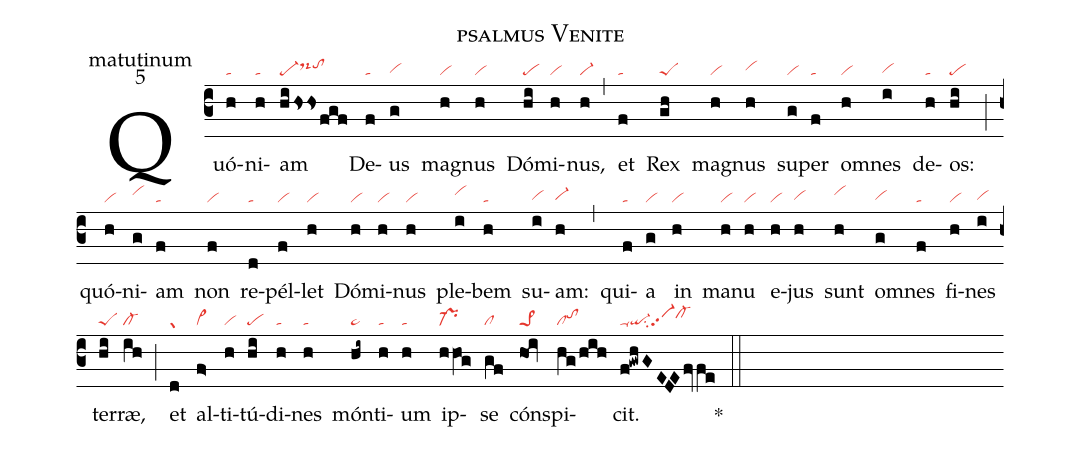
name: psalmus Venite;
office-part: matutinum;
mode: 5;
nabc-lines: 1;
%%
(c3)
Quó(h|ta)ni(h|ta)am(hihssfgf|pe-ds-hitohi) De(f|ta)us(g|vihg) mag(h|vi)nus(h|vi) Dó(hi|pe)mi(h|vi)nus,(h|vi-) (,)
et(f|ta) Rex(gh|peS) mag(h|vi)nus(h|vihh) su(g|vi)per(f|ta) om(h|vi)nes(i|vihg) de(h|ta)os:(hi|pe) (;)
quó(h|vi)ni(g|vihi)am(f|ta) non(f|vi) re(d|ta)pél(f|vi)let(h|vi) Dó(h|vi)mi(h|vi)nus(h|vi) ple(i|vihi)bem(h|ta) su(i|vihg)am:(h|vi-hg) (,)
qui(f|ta)a(g|vi) in(h|vi) ma(h|vi)nu(h|vi) e(h|vi)jus(h|vihg) sunt(h|vihi) om(g|vihg)nes(f|ta) fi(h|vi)nes(i|vihg) ter(hi|peS)ræ,(ih|cl-) (;)
et(d|gr) al(f>|vi>)ti(h|vi)tú(hi|pe)di(h|ta)nes(h|ta) món(hi~|ta>)ti(h|ta)um(h|ta) ip(h/hOg|pr-)se(gf|cl) cón(ho<!iv|pe>1)spi(hg/hih|cltohi)cit.(f!gwhGEDEfv/fe|qi-ppu1su2vi-pp2cl-hi) *(::)
